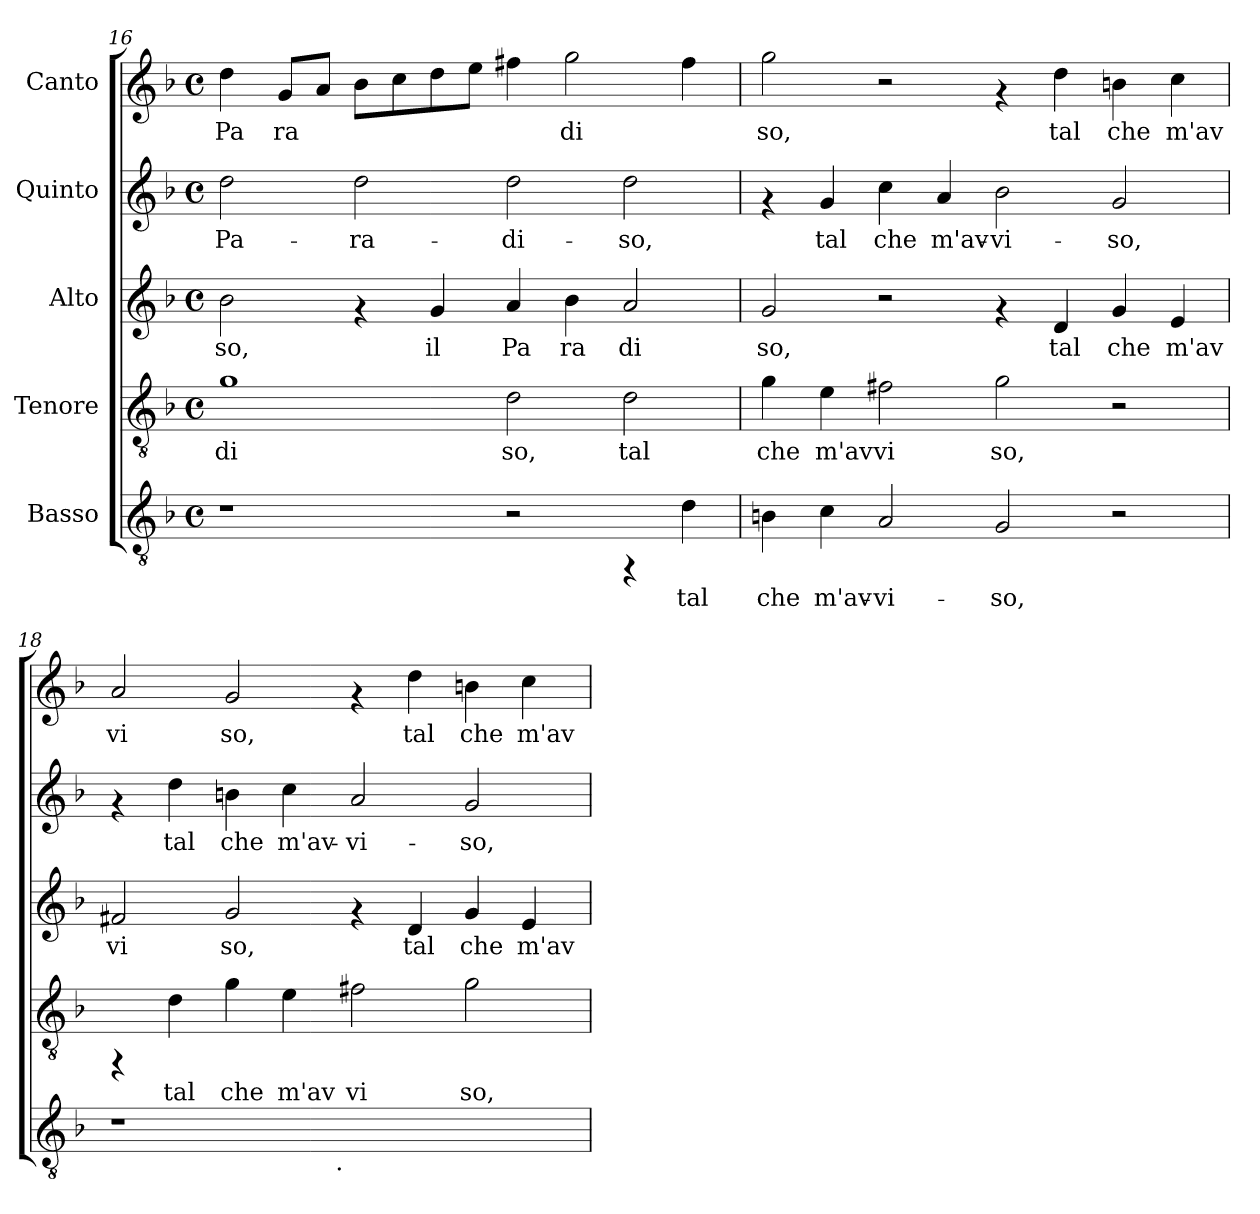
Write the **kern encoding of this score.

**kern	**text	**kern	**text	**kern	**text	**kern	**text	**kern	**text
*part5	*part5	*part4	*part4	*part3	*part3	*part2	*part2	*part1	*part1
*staff5	*staff5	*staff4	*staff4	*staff3	*staff3	*staff2	*staff2	*staff1	*staff1
*I"Basso	*	*I"Tenore	*	*I"Alto	*	*I"Quinto	*	*I"Canto	*
*clefGv2	*	*clefGv2	*	*clefG2	*	*clefG2	*	*clefG2	*
*k[b-]	*	*k[b-]	*	*k[b-]	*	*k[b-]	*	*k[b-]	*
*F:	*	*F:	*	*F:	*	*F:	*	*F:	*
*M4/4	*	*M4/4	*	*M4/4	*	*M4/4	*	*M4/4	*
*met(c)	*	*met(c)	*	*met(c)	*	*met(c)	*	*met(c)	*
=16	=16	=16	=16	=16	=16	=16	=16	=16	=16
!	!	!	!LO:LY:b:cj	!	!LO:LY:b:cj	!	!LO:LY:b:cj	!	!LO:LY:b:cj
1r	.	1g	di	2b-\	so,	2dd\	Pa-	4dd\	Pa
!	!	!	!	!	!	!	!	!	!LO:LY:b:cj
.	.	.	.	.	.	.	.	8g/L	ra
!	!	!	!	!	!	!	!	!	!LO:LY:b:cj
.	.	.	.	.	.	.	.	8a/J	.
!	!	!	!	!	!	!	!LO:LY:b:cj	!	!LO:LY:b:cj
.	.	.	.	4rf	.	2dd\	-ra-	8b-\L	.
!	!	!	!	!	!	!	!	!	!LO:LY:b:cj
.	.	.	.	.	.	.	.	8cc\	.
!	!	!	!	!	!LO:LY:b:cj	!	!	!	!LO:LY:b:cj
.	.	.	.	4g/	il	.	.	8dd\	.
!	!	!	!	!	!	!	!	!	!LO:LY:b:cj
.	.	.	.	.	.	.	.	8ee\J	.
!	!	!	!LO:LY:b:cj	!	!LO:LY:b:cj	!	!LO:LY:b:cj	!	!LO:LY:b:cj
2r	.	2d\	so,	4a/	Pa	2dd\	-di-	4ff#X\	.
!	!	!	!	!	!LO:LY:b:cj	!	!	!	!LO:LY:b:cj
.	.	.	.	4b-\	ra	.	.	2gg\	di
!	!	!	!LO:LY:b:cj	!	!LO:LY:b:cj	!	!LO:LY:b:cj	!	!
4rFF	.	2d\	tal	2a/	di	2dd\	-so,	.	.
!	!LO:LY:b:cj	!	!	!	!	!	!	!	!LO:LY:b:cj
4d\	tal	.	.	.	.	.	.	4ff#\	.
=17	=17	=17	=17	=17	=17	=17	=17	=17	=17
!	!LO:LY:b:cj	!	!LO:LY:b:cj	!	!LO:LY:b:cj	!	!	!	!LO:LY:b:cj
4Bn\	che	4g\	che	2g/	so,	4rf	.	2gg\	so,
!	!LO:LY:b:cj	!	!LO:LY:b:cj	!	!	!	!LO:LY:b:cj	!	!
4c\	m'av-	4e\	m'av	.	.	4g/	tal	.	.
!	!LO:LY:b:cj	!	!LO:LY:b:cj	!	!	!	!LO:LY:b:cj	!	!
2A/	-vi-	2f#X\	vi	2r	.	4cc\	che	2r	.
!	!	!	!	!	!	!	!LO:LY:b:cj	!	!
.	.	.	.	.	.	4a/	m'av-	.	.
!	!LO:LY:b:cj	!	!LO:LY:b:cj	!	!	!	!LO:LY:b:cj	!	!
2G/	-so,	2g\	so,	4rf	.	2b-\	-vi-	4rf	.
!	!	!	!	!	!LO:LY:b:cj	!	!	!	!LO:LY:b:cj
.	.	.	.	4d/	tal	.	.	4dd\	tal
!	!	!	!	!	!LO:LY:b:cj	!	!LO:LY:b:cj	!	!LO:LY:b:cj
2r	.	2r	.	4g/	che	2g/	-so,	4bn\	che
!	!	!	!	!	!LO:LY:b:cj	!	!	!	!LO:LY:b:cj
.	.	.	.	4e/	m'av	.	.	4cc\	m'av
!!LO:LB:g=z
=18	=18	=18	=18	=18	=18	=18	=18	=18	=18
!	!	!	!	!	!LO:LY:b:cj	!	!	!	!LO:LY:b:cj
*^	*	*	*	*	*	*	*	*	*
1r	2ryy	.	4rFF	.	2f#X/	vi	4rf	.	2a/	vi
!	!	!	!	!LO:LY:b:cj	!	!	!	!LO:LY:b:cj	!	!
.	.	.	4d\	tal	.	.	4dd\	tal	.	.
!	!	!	!	!LO:LY:b:cj	!	!LO:LY:b:cj	!	!LO:LY:b:cj	!	!LO:LY:b:cj
.	4...ryy	.	4g\	che	2g/	so,	4bn\	che	2g/	so,
!	!	!	!	!LO:LY:b:cj	!	!	!	!LO:LY:b:cj	!	!
.	.	.	4e\	m'av	.	.	4cc\	m'av-	.	.
!	!LO:TX:b:t=.	!	!	!	!	!	!	!	!	!
.	1ryy	.	.	.	.	.	.	.	.	.
!	!	!	!	!LO:LY:b:cj	!	!	!	!LO:LY:b:cj	!	!
1ryy	.	.	2f#X\	vi	4rf	.	2a/	-vi-	4rf	.
!	!	!	!	!	!	!LO:LY:b:cj	!	!	!	!LO:LY:b:cj
.	.	.	.	.	4d/	tal	.	.	4dd\	tal
!	!	!	!	!LO:LY:b:cj	!	!LO:LY:b:cj	!	!LO:LY:b:cj	!	!LO:LY:b:cj
.	.	.	2g\	so,	4g/	che	2g/	-so,	4bn\	che
!	!	!	!	!	!	!LO:LY:b:cj	!	!	!	!LO:LY:b:cj
.	.	.	.	.	4e/	m'av	.	.	4cc\	m'av
.	32ryy	.	.	.	.	.	.	.	.	.
*v	*v	*	*	*	*	*	*	*	*	*
=	=	=	=	=	=	=	=	=	=
*-	*-	*-	*-	*-	*-	*-	*-	*-	*-
